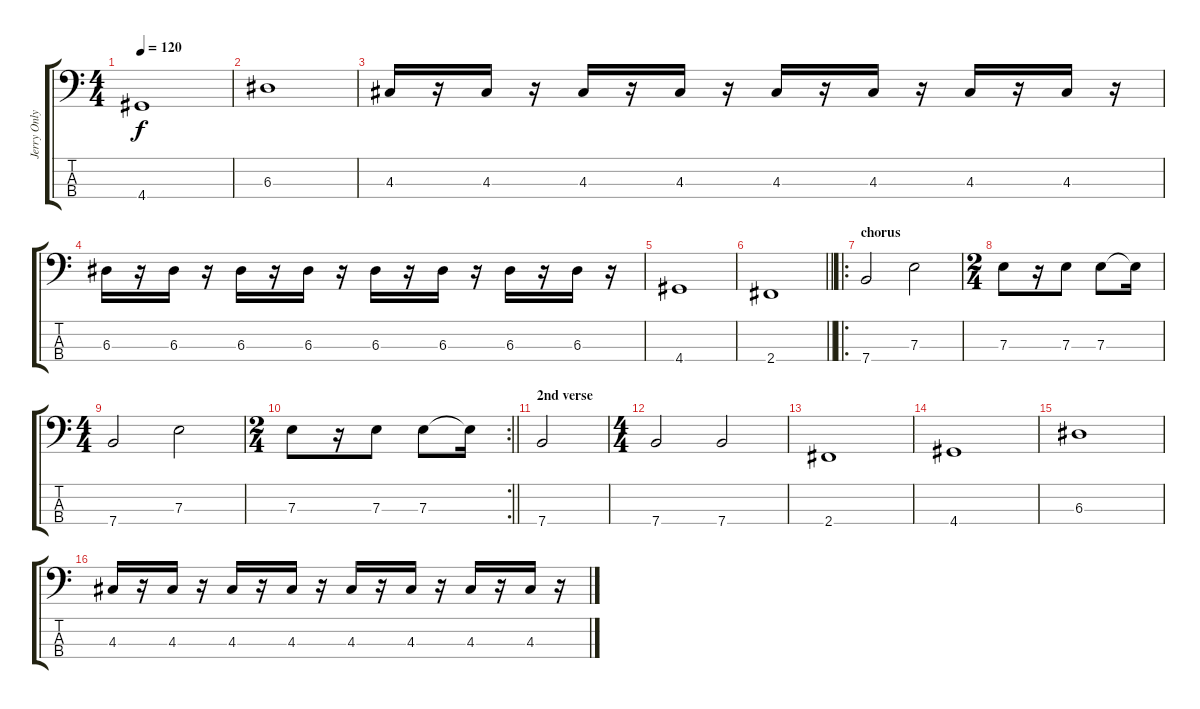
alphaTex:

\track ("Jerry Only" "Jerry Only") {instrument electricbassfinger}
\staff {score tabs}
\tuning (G2 D2 A1 E1) {hide}
\ts (4 4)
\tempo 120
\clef f4
\ks c
4.4.1{dy f} |
6.3.1 |
4.3.16 r.16 4.3.16 r.16 4.3.16 r.16 4.3.16 r.16 4.3.16 r.16 4.3.16 r.16 4.3.16 r.16 4.3.16 r.16 |
6.3.16 r.16 6.3.16 r.16 6.3.16 r.16 6.3.16 r.16 6.3.16 r.16 6.3.16 r.16 6.3.16 r.16 6.3.16 r.16 |
4.4.1 |
\barLineRight lightlight
2.4.1 |
\ro
\section ("" "chorus")
7.4.2 7.3.2 |
\ts (2 4)
7.3.8 r.16 7.3.8 7.3.8 7.3{t}.16 |
\ts (4 4)
7.4.2 7.3.2 |
\rc 2
\ts (2 4)
\barLineRight lightlight
7.3.8 r.16 7.3.8 7.3.8 7.3{t}.16 |
\section ("" "2nd verse")
7.4.2 |
\ts (4 4)
7.4.2 7.4.2 |
2.4.1 |
4.4.1 |
6.3.1 |
4.3.16 r.16 4.3.16 r.16 4.3.16 r.16 4.3.16 r.16 4.3.16 r.16 4.3.16 r.16 4.3.16 r.16 4.3.16 r.16
